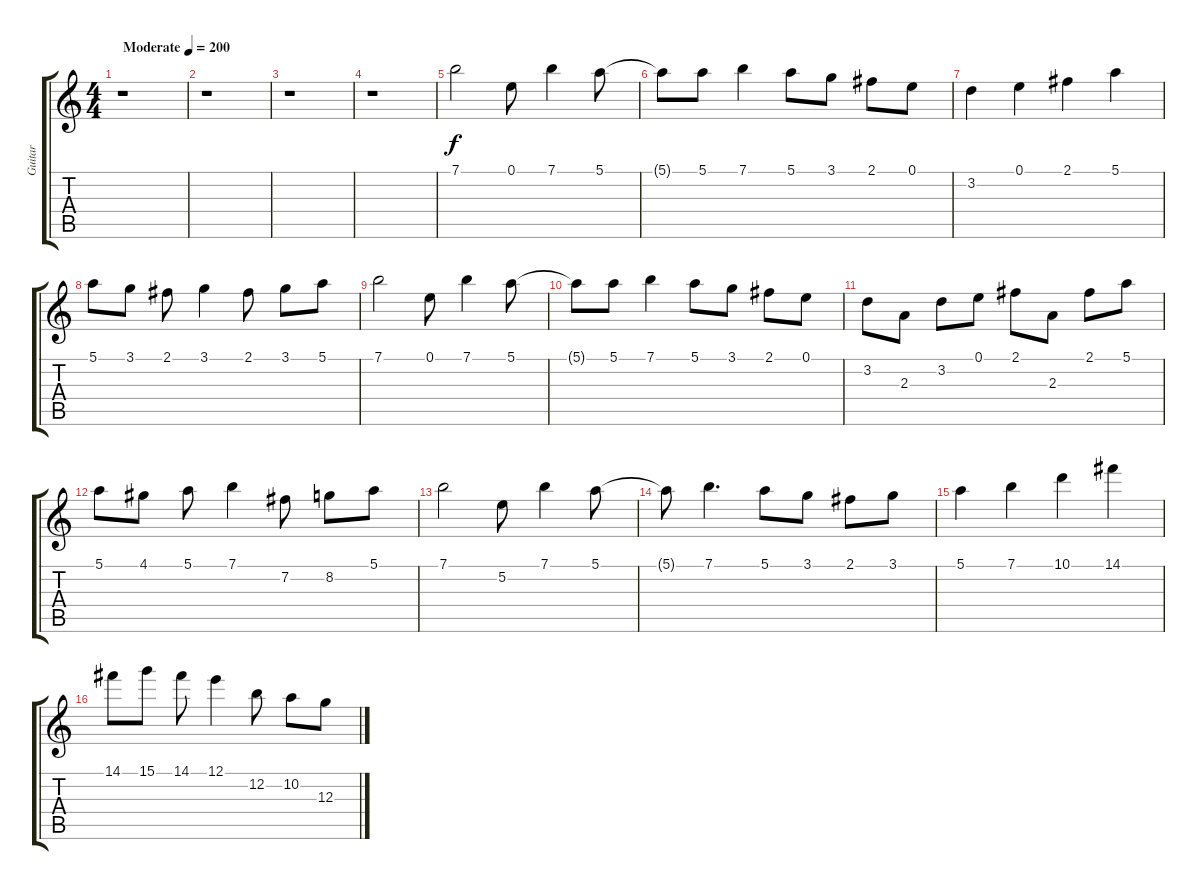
\track ("Guitar" "Guitar") {solo instrument electricguitarclean}
\staff {score tabs}
\tuning (E4 B3 G3 D3 A2 E2) {hide}
\ts (4 4)
\tempo (200 "Moderate")
\clef g2
\ks c
r.1{dy f instrument electricguitarclean} |
r.1 |
r.1 |
r.1 |
7.1.2 0.1.8 7.1.4 5.1.8 |
5.1{t}.8 5.1.8 7.1.4 5.1.8 3.1.8 2.1.8 0.1.8 |
3.2.4 0.1.4 2.1.4 5.1.4 |
5.1.8 3.1.8 2.1.8 3.1.4 2.1.8 3.1.8 5.1.8 |
7.1.2 0.1.8 7.1.4 5.1.8 |
5.1{t}.8 5.1.8 7.1.4 5.1.8 3.1.8 2.1.8 0.1.8 |
3.2.8 2.3.8 3.2.8 0.1.8 2.1.8 2.3.8 2.1.8 5.1.8 |
5.1.8 4.1.8 5.1.8 7.1.4 7.2.8 8.2.8 5.1.8 |
7.1.2 5.2.8 7.1.4 5.1.8 |
5.1{t}.8 7.1.4{d} 5.1.8 3.1.8 2.1.8 3.1.8 |
5.1.4 7.1.4 10.1.4 14.1.4 |
14.1.8 15.1.8 14.1.8 12.1.4 12.2.8 10.2.8 12.3.8
